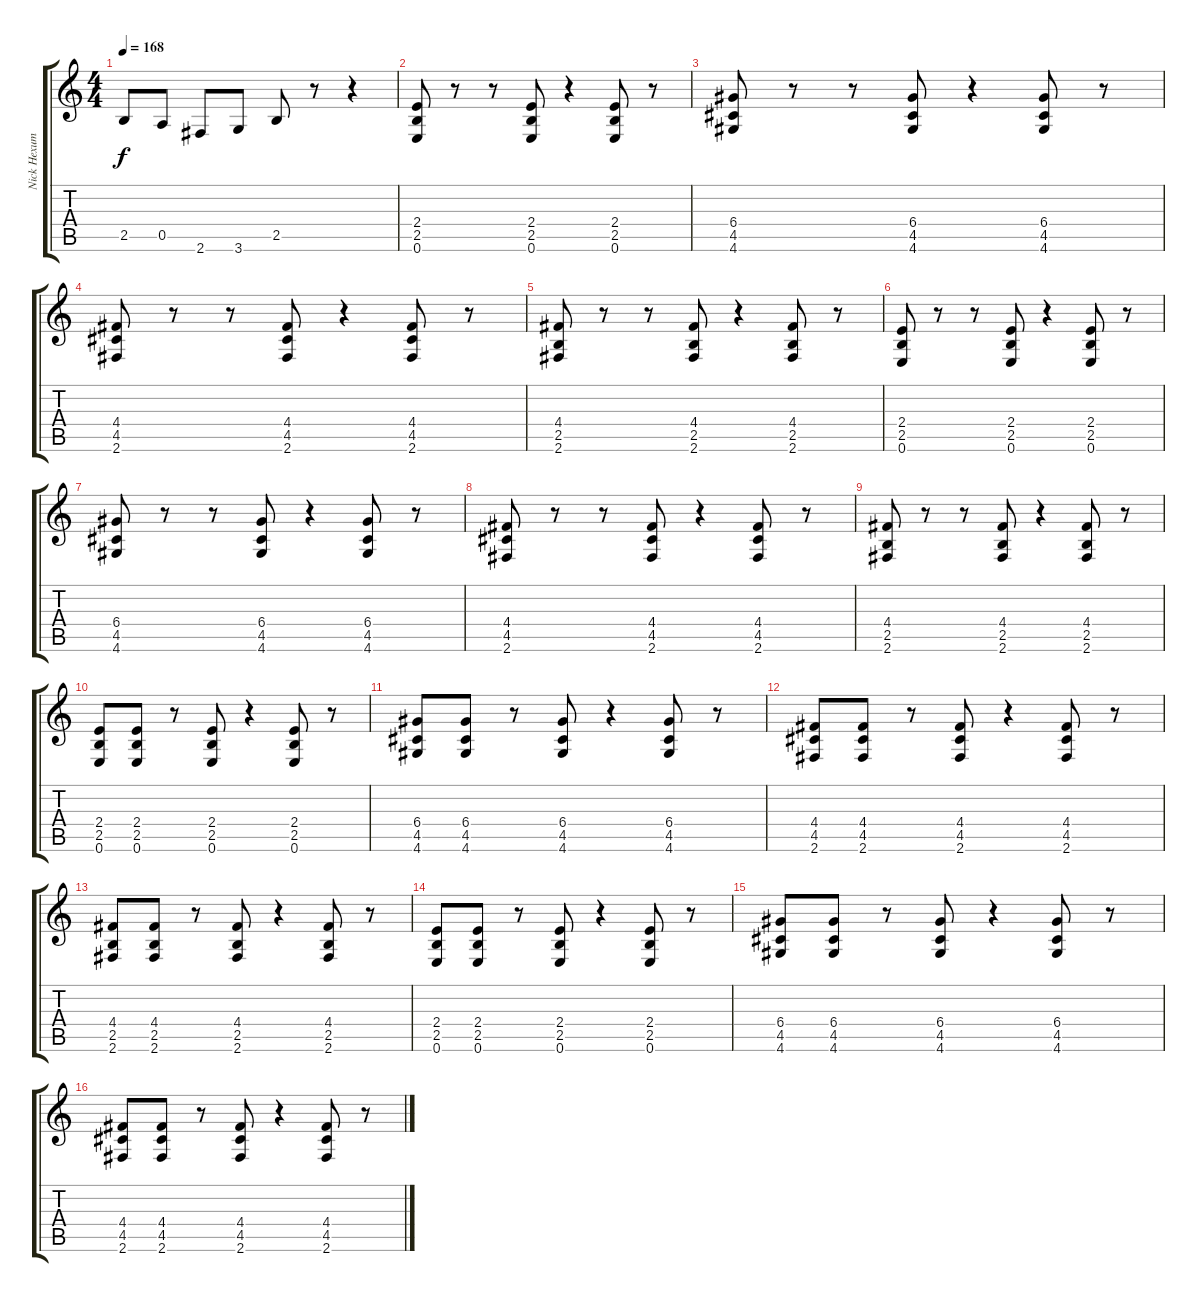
\track ("Nick Hexum" "Nick Hexum") {instrument distortionguitar}
\staff {score tabs}
\tuning (E4 B3 G3 D3 A2 E2) {hide}
\ts (4 4)
\tempo 168
\clef g2
\ks c
2.5.8{dy f} 0.5.8 2.6.8 3.6.8 2.5.8 r.8 r.4 |
(2.4 2.5 0.6).8 r.8 r.8 (2.4 2.5 0.6).8 r.4 (2.4 2.5 0.6).8 r.8 |
(6.4 4.5 4.6).8 r.8 r.8 (6.4 4.5 4.6).8 r.4 (6.4 4.5 4.6).8 r.8 |
(4.4 4.5 2.6).8 r.8 r.8 (4.4 4.5 2.6).8 r.4 (4.4 4.5 2.6).8 r.8 |
(4.4 2.5 2.6).8 r.8 r.8 (4.4 2.5 2.6).8 r.4 (4.4 2.5 2.6).8 r.8 |
(2.4 2.5 0.6).8 r.8 r.8 (2.4 2.5 0.6).8 r.4 (2.4 2.5 0.6).8 r.8 |
(6.4 4.5 4.6).8 r.8 r.8 (6.4 4.5 4.6).8 r.4 (6.4 4.5 4.6).8 r.8 |
(4.4 4.5 2.6).8 r.8 r.8 (4.4 4.5 2.6).8 r.4 (4.4 4.5 2.6).8 r.8 |
(4.4 2.5 2.6).8 r.8 r.8 (4.4 2.5 2.6).8 r.4 (4.4 2.5 2.6).8 r.8 |
(2.4 2.5 0.6).8 (2.4 2.5 0.6).8 r.8 (2.4 2.5 0.6).8 r.4 (2.4 2.5 0.6).8 r.8 |
(6.4 4.5 4.6).8 (6.4 4.5 4.6).8 r.8 (6.4 4.5 4.6).8 r.4 (6.4 4.5 4.6).8 r.8 |
(4.4 4.5 2.6).8 (4.4 4.5 2.6).8 r.8 (4.4 4.5 2.6).8 r.4 (4.4 4.5 2.6).8 r.8 |
(4.4 2.5 2.6).8 (4.4 2.5 2.6).8 r.8 (4.4 2.5 2.6).8 r.4 (4.4 2.5 2.6).8 r.8 |
(2.4 2.5 0.6).8 (2.4 2.5 0.6).8 r.8 (2.4 2.5 0.6).8 r.4 (2.4 2.5 0.6).8 r.8 |
(6.4 4.5 4.6).8 (6.4 4.5 4.6).8 r.8 (6.4 4.5 4.6).8 r.4 (6.4 4.5 4.6).8 r.8 |
(4.4 4.5 2.6).8 (4.4 4.5 2.6).8 r.8 (4.4 4.5 2.6).8 r.4 (4.4 4.5 2.6).8 r.8
